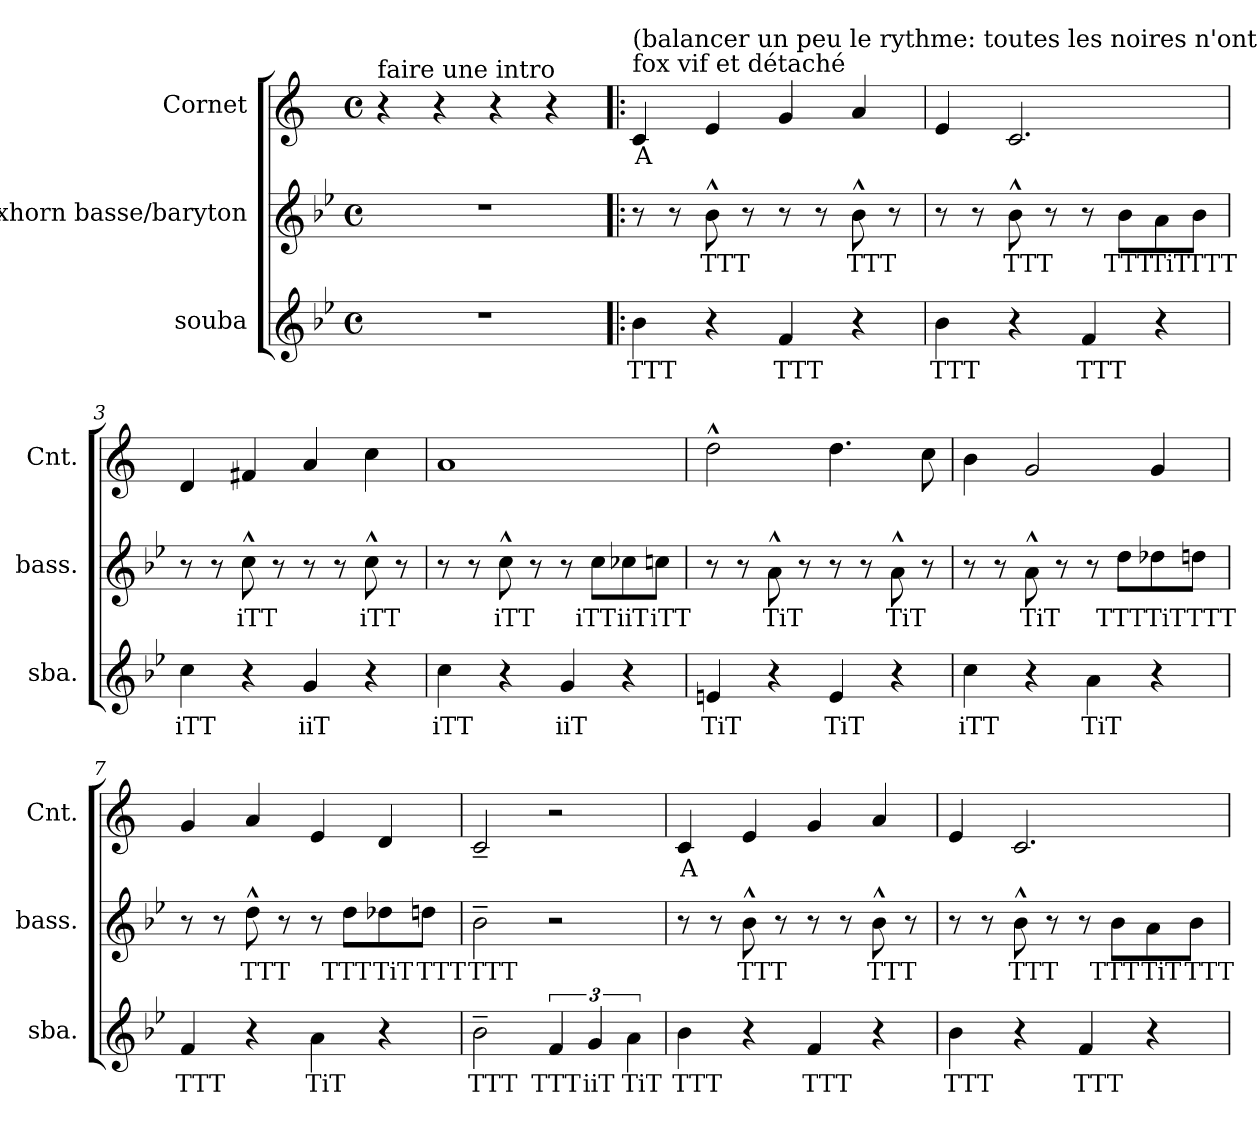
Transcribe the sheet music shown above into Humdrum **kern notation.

**kern	**text	**kern	**text	**kern	**text
*part3	*part3	*part2	*part2	*part1	*part1
*staff3	*staff3	*staff2	*staff2	*staff1	*staff1
*I"souba	*	*I"saxhorn basse/baryton	*	*I"Cornet	*
*I'sba.	*	*I'bass.	*	*I'Cnt.	*
*clefG2	*	*clefG2	*	*clefG2	*
*ITrd15c26	*	*ITrd8c14	*	*ITrd1c2	*
*k[b-e-]	*	*k[b-e-]	*	*k[b-e-]	*
*M4/4	*	*M4/4	*	*M4/4	*
*met(c)	*	*met(c)	*	*met(c)	*
=	=	=	=	=	=
!	!	!	!	!LO:TX:a:t=faire une intro	!
1r	.	1r	.	4r	.
.	.	.	.	4r	.
.	.	.	.	4r	.
.	.	.	.	4r	.
=1!|:	=1!|:	=1!|:	=1!|:	=1!|:	=1!|:
*	*	*	*	*MM200	*
!	!	!	!	!LO:TX:a:t=fox vif et détaché	!
!	!	!	!	!LO:TX:a:t=(balancer un peu le rythme&colon; toutes les noires n'ont pas la même valeur!)	!
!	!LO:LY:b	!	!	!	!LO:LY:b
4BB-\	TTT	8r	.	4B-/	A
.	.	8r	.	.	.
!	!	!	!LO:LY:b	!	!
4r	.	8B-^^\	TTT	4d/	.
.	.	8r	.	.	.
!	!LO:LY:b	!	!	!	!
4FF/	TTT	8r	.	4f/	.
.	.	8r	.	.	.
!	!	!	!LO:LY:b	!	!
4r	.	8B-^^\	TTT	4g/	.
.	.	8r	.	.	.
=2	=2	=2	=2	=2	=2
!	!LO:LY:b	!	!	!	!
4BB-\	TTT	8r	.	4d/	.
.	.	8r	.	.	.
!	!	!	!LO:LY:b	!	!
4r	.	8B-^^\	TTT	2.B-/	.
.	.	8r	.	.	.
!	!LO:LY:b	!	!	!	!
4FF/	TTT	8r	.	.	.
!	!	!	!LO:LY:b	!	!
.	.	8B-\L	TTT	.	.
!	!	!	!LO:LY:b	!	!
4r	.	8A\	TiT	.	.
!	!	!	!LO:LY:b	!	!
.	.	8B-\J	TTT	.	.
=3	=3	=3	=3	=3	=3
!	!LO:LY:b	!	!	!	!
4C\	iTT	8r	.	4c/	.
.	.	8r	.	.	.
!	!	!	!LO:LY:b	!	!
4r	.	8c^^\	iTT	4en/	.
.	.	8r	.	.	.
!	!LO:LY:b	!	!	!	!
4GG/	iiT	8r	.	4g/	.
.	.	8r	.	.	.
!	!	!	!LO:LY:b	!	!
4r	.	8c^^\	iTT	4b-\	.
.	.	8r	.	.	.
!!LO:LB:g=z
=4	=4	=4	=4	=4	=4
!	!LO:LY:b	!	!	!	!
4C\	iTT	8r	.	1g	.
.	.	8r	.	.	.
!	!	!	!LO:LY:b	!	!
4r	.	8c^^\	iTT	.	.
.	.	8r	.	.	.
!	!LO:LY:b	!	!	!	!
4GG/	iiT	8r	.	.	.
!	!	!	!LO:LY:b	!	!
.	.	8c\L	iTT	.	.
!	!	!	!LO:LY:b	!	!
4r	.	8c-X\	iiT	.	.
!	!	!	!LO:LY:b	!	!
.	.	8cn\J	iTT	.	.
=5	=5	=5	=5	=5	=5
!	!LO:LY:b	!	!	!	!
4EEn/	TiT	8r	.	2cc^^\	.
.	.	8r	.	.	.
!	!	!	!LO:LY:b	!	!
4r	.	8A^^\	TiT	.	.
.	.	8r	.	.	.
!	!LO:LY:b	!	!	!	!
4EE/	TiT	8r	.	4.cc\	.
.	.	8r	.	.	.
!	!	!	!LO:LY:b	!	!
4r	.	8A^^\	TiT	.	.
.	.	8r	.	8b-\	.
=6	=6	=6	=6	=6	=6
!	!LO:LY:b	!	!	!	!
4C\	iTT	8r	.	4a\	.
.	.	8r	.	.	.
!	!	!	!LO:LY:b	!	!
4r	.	8A^^\	TiT	2f/	.
.	.	8r	.	.	.
!	!LO:LY:b	!	!	!	!
4AA\	TiT	8r	.	.	.
!	!	!	!LO:LY:b	!	!
.	.	8d\L	TTT	.	.
!	!	!	!LO:LY:b	!	!
4r	.	8d-X\	TiT	4f/	.
!	!	!	!LO:LY:b	!	!
.	.	8dn\J	TTT	.	.
=7	=7	=7	=7	=7	=7
!	!LO:LY:b	!	!	!	!
4FF/	TTT	8r	.	4f/	.
.	.	8r	.	.	.
!	!	!	!LO:LY:b	!	!
4r	.	8d^^\	TTT	4g/	.
.	.	8r	.	.	.
!	!LO:LY:b	!	!	!	!
4AA\	TiT	8r	.	4d/	.
!	!	!	!LO:LY:b	!	!
.	.	8d\L	TTT	.	.
!	!	!	!LO:LY:b	!	!
4r	.	8d-X\	TiT	4c/	.
!	!	!	!LO:LY:b	!	!
.	.	8dn\J	TTT	.	.
!!LO:LB:g=z
=8	=8	=8	=8	=8	=8
!	!LO:LY:b	!	!LO:LY:b	!	!
2BB-~\	TTT	2B-~\	TTT	2B-~/	.
!	!LO:LY:b	!	!	!	!
6FF/	TTT	2r	.	2r	.
!	!LO:LY:b	!	!	!	!
6GG/	iiT	.	.	.	.
!	!LO:LY:b	!	!	!	!
6AA\	TiT	.	.	.	.
=9	=9	=9	=9	=9	=9
!	!LO:LY:b	!	!	!	!LO:LY:b
4BB-\	TTT	8r	.	4B-/	A
.	.	8r	.	.	.
!	!	!	!LO:LY:b	!	!
4r	.	8B-^^\	TTT	4d/	.
.	.	8r	.	.	.
!	!LO:LY:b	!	!	!	!
4FF/	TTT	8r	.	4f/	.
.	.	8r	.	.	.
!	!	!	!LO:LY:b	!	!
4r	.	8B-^^\	TTT	4g/	.
.	.	8r	.	.	.
=10	=10	=10	=10	=10	=10
!	!LO:LY:b	!	!	!	!
4BB-\	TTT	8r	.	4d/	.
.	.	8r	.	.	.
!	!	!	!LO:LY:b	!	!
4r	.	8B-^^\	TTT	2.B-/	.
.	.	8r	.	.	.
!	!LO:LY:b	!	!	!	!
4FF/	TTT	8r	.	.	.
!	!	!	!LO:LY:b	!	!
.	.	8B-\L	TTT	.	.
!	!	!	!LO:LY:b	!	!
4r	.	8A\	TiT	.	.
!	!	!	!LO:LY:b	!	!
.	.	8B-\J	TTT	.	.
=	=	=	=	=	=
*-	*-	*-	*-	*-	*-
